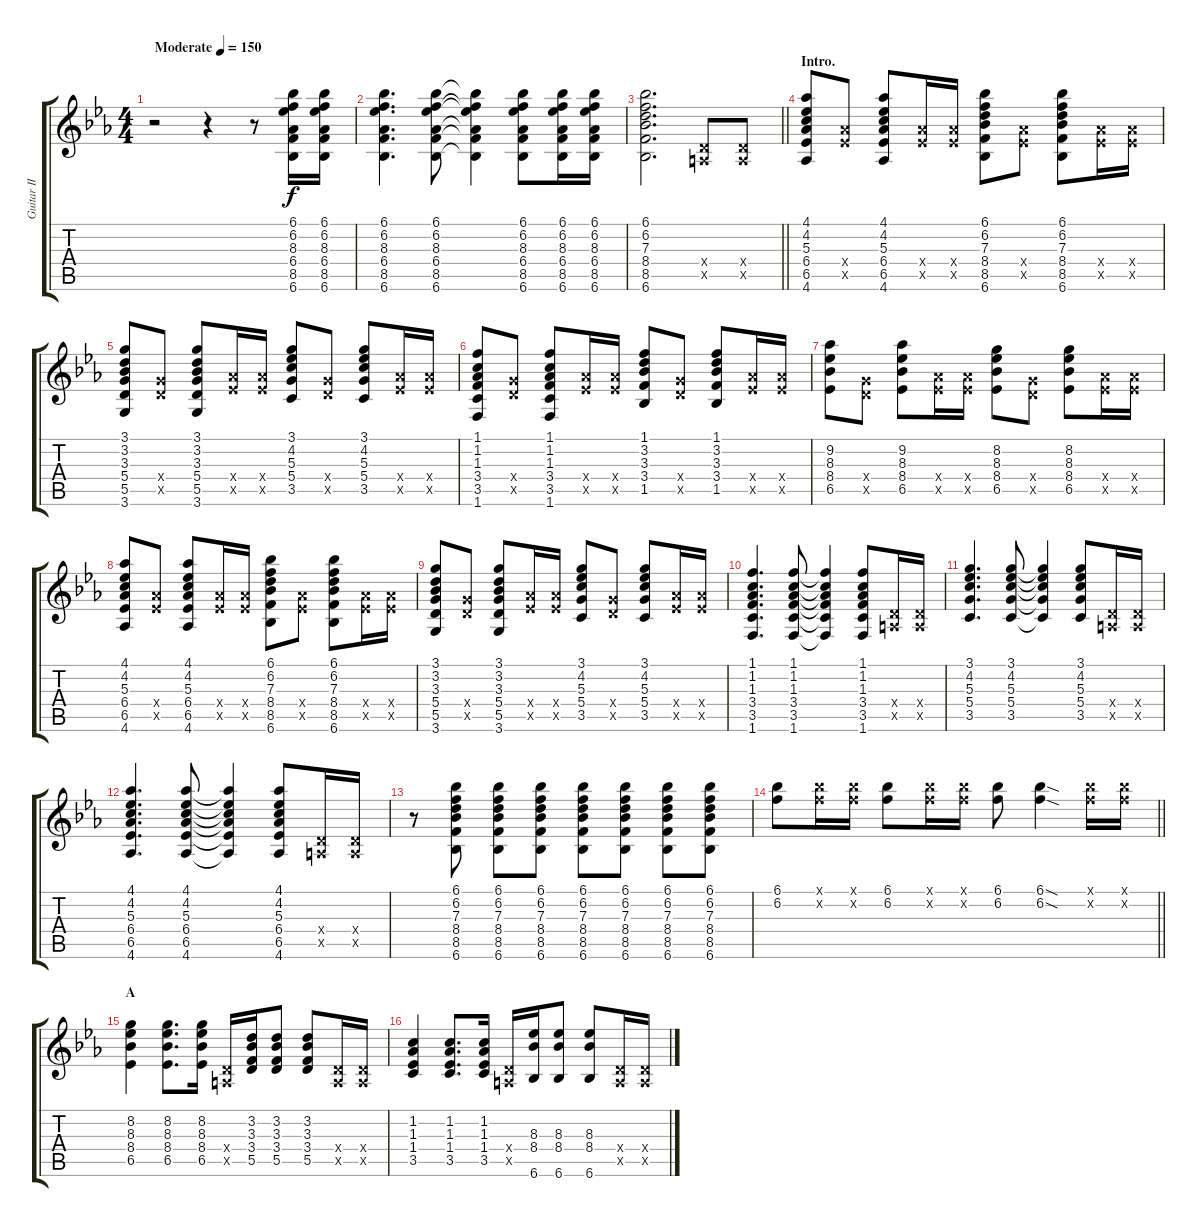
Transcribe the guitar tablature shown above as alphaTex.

\track ("Guitar II (Nakano Azusa)" "Guitar II ") {instrument overdrivenguitar}
\staff {score tabs}
\tuning (E4 B3 G3 D3 A2 E2) {hide}
\ts (4 4)
\tempo (150 "Moderate")
\clef g2
\ks eb
r.2{dy f instrument overdrivenguitar} r.4 r.8 (6.1 6.2 8.3 6.4 8.5 6.6).16 (6.1 6.2 8.3 6.4 8.5 6.6).16 |
(6.1 6.2 8.3 6.4 8.5 6.6).4{d} (6.1 6.2 8.3 6.4 8.5 6.6).8 (6.1{t} 6.2{t} 8.3{t} 6.4{t} 8.5{t} 6.6{t}).4 (6.1 6.2 8.3 6.4 8.5 6.6).8 (6.1 6.2 8.3 6.4 8.5 6.6).16 (6.1 6.2 8.3 6.4 8.5 6.6).16 |
\barLineRight lightlight
(6.1 6.2 7.3 8.4 8.5 6.6).2{d} (0.4{x} 0.5{x}).8 (0.4{x} 0.5{x}).8 |
\section ("" "Intro.")
(4.1 4.2 5.3 6.4 6.5 4.6).8 (6.4{x} 6.5{x}).8 (4.1 4.2 5.3 6.4 6.5 4.6).8 (6.4{x} 6.5{x}).16 (6.4{x} 6.5{x}).16 (6.1 6.2 7.3 8.4 8.5 6.6).8 (6.4{x} 6.5{x}).8 (6.1 6.2 7.3 8.4 8.5 6.6).8 (6.4{x} 6.5{x}).16 (6.4{x} 6.5{x}).16 |
(3.1 3.2 3.3 5.4 5.5 3.6).8 (5.4{x} 5.5{x}).8 (3.1 3.2 3.3 5.4 5.5 3.6).8 (6.4{x} 6.5{x}).16 (6.4{x} 6.5{x}).16 (3.1 4.2 5.3 5.4 3.5).8 (5.4{x} 5.5{x}).8 (3.1 4.2 5.3 5.4 3.5).8 (6.4{x} 6.5{x}).16 (6.4{x} 6.5{x}).16 |
(1.1 1.2 1.3 3.4 3.5 1.6).8 (5.4{x} 5.5{x}).8 (1.1 1.2 1.3 3.4 3.5 1.6).8 (6.4{x} 6.5{x}).16 (6.4{x} 6.5{x}).16 (1.1 3.2 3.3 3.4 1.5).8 (5.4{x} 5.5{x}).8 (1.1 3.2 3.3 3.4 1.5).8 (6.4{x} 6.5{x}).16 (6.4{x} 6.5{x}).16 |
(9.2 8.3 8.4 6.5).8 (5.4{x} 5.5{x}).8 (9.2 8.3 8.4 6.5).8 (6.4{x} 6.5{x}).16 (6.4{x} 6.5{x}).16 (8.2 8.3 8.4 6.5).8 (5.4{x} 5.5{x}).8 (8.2 8.3 8.4 6.5).8 (6.4{x} 6.5{x}).16 (6.4{x} 6.5{x}).16 |
(4.1 4.2 5.3 6.4 6.5 4.6).8 (6.4{x} 6.5{x}).8 (4.1 4.2 5.3 6.4 6.5 4.6).8 (6.4{x} 6.5{x}).16 (6.4{x} 6.5{x}).16 (6.1 6.2 7.3 8.4 8.5 6.6).8 (6.4{x} 6.5{x}).8 (6.1 6.2 7.3 8.4 8.5 6.6).8 (6.4{x} 6.5{x}).16 (6.4{x} 6.5{x}).16 |
(3.1 3.2 3.3 5.4 5.5 3.6).8 (5.4{x} 5.5{x}).8 (3.1 3.2 3.3 5.4 5.5 3.6).8 (6.4{x} 6.5{x}).16 (6.4{x} 6.5{x}).16 (3.1 4.2 5.3 5.4 3.5).8 (5.4{x} 5.5{x}).8 (3.1 4.2 5.3 5.4 3.5).8 (6.4{x} 6.5{x}).16 (6.4{x} 6.5{x}).16 |
(1.1 1.2 1.3 3.4 3.5 1.6).4{d} (1.1 1.2 1.3 3.4 3.5 1.6).8 (1.1{t} 1.2{t} 1.3{t} 3.4{t} 3.5{t} 1.6{t}).4 (1.1 1.2 1.3 3.4 3.5 1.6).8 (0.4{x} 0.5{x}).16 (0.4{x} 0.5{x}).16 |
(3.1 4.2 5.3 5.4 3.5).4{d} (3.1 4.2 5.3 5.4 3.5).8 (3.1{t} 4.2{t} 5.3{t} 5.4{t} 3.5{t}).4 (3.1 4.2 5.3 5.4 3.5).8 (0.4{x} 0.5{x}).16 (0.4{x} 0.5{x}).16 |
(4.1 4.2 5.3 6.4 6.5 4.6).4{d} (4.1 4.2 5.3 6.4 6.5 4.6).8 (4.1{t} 4.2{t} 5.3{t} 6.4{t} 6.5{t} 4.6{t}).4 (4.1 4.2 5.3 6.4 6.5 4.6).8 (0.4{x} 0.5{x}).16 (0.4{x} 0.5{x}).16 |
r.8 (6.1 6.2 7.3 8.4 8.5 6.6).8 (6.1 6.2 7.3 8.4 8.5 6.6).8 (6.1 6.2 7.3 8.4 8.5 6.6).8 (6.1 6.2 7.3 8.4 8.5 6.6).8 (6.1 6.2 7.3 8.4 8.5 6.6).8 (6.1 6.2 7.3 8.4 8.5 6.6).8 (6.1 6.2 7.3 8.4 8.5 6.6).8 |
\barLineRight lightlight
(6.1 6.2).8 (6.1{x} 6.2{x}).16 (6.1{x} 6.2{x}).16 (6.1 6.2).8 (6.1{x} 6.2{x}).16 (6.1{x} 6.2{x}).16 (6.1 6.2).8 (6.1{sod} 6.2{sod}).4 (6.1{x} 6.2{x}).16 (6.1{x} 6.2{x}).16 |
\section ("" "A")
(8.2 8.3 8.4 6.5).4 (8.2 8.3 8.4 6.5).8{d} (8.2 8.3 8.4 6.5).16 (0.4{x} 0.5{x}).16 (3.2 3.3 3.4 5.5).16 (3.2 3.3 3.4 5.5).8 (3.2 3.3 3.4 5.5).8 (0.4{x} 0.5{x}).16 (0.4{x} 0.5{x}).16 |
(1.2 1.3 1.4 3.5).4 (1.2 1.3 1.4 3.5).8{d} (1.2 1.3 1.4 3.5).16 (0.4{x} 0.5{x}).16 (8.3 8.4 6.6).16 (8.3 8.4 6.6).8 (8.3 8.4 6.6).8 (0.4{x} 0.5{x}).16 (0.4{x} 0.5{x}).16
